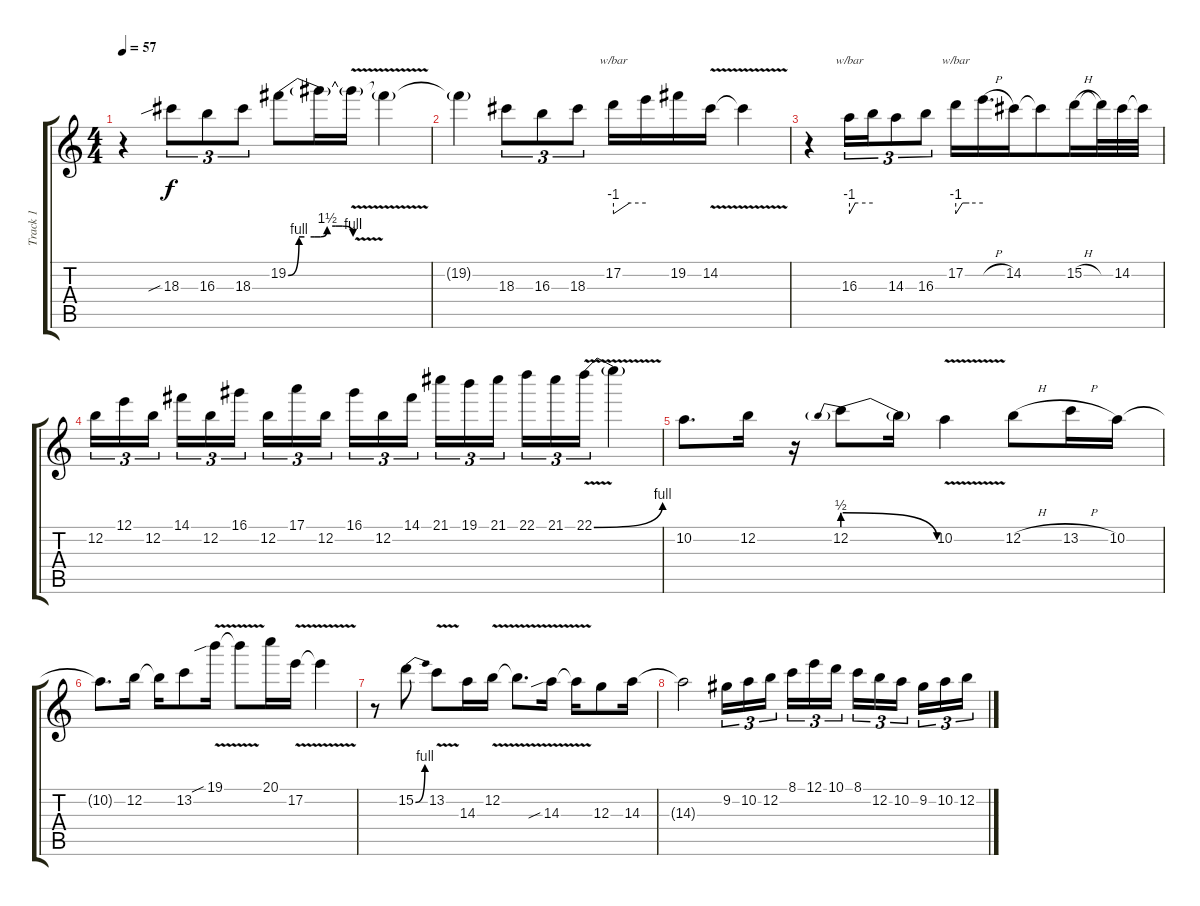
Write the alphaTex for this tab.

\track ("Track 1" "Track 1") {instrument overdrivenguitar}
\staff {score tabs}
\tuning (E4 B3 G3 D3 A2 E2) {hide}
\ts (4 4)
\tempo 57
\clef g2
\ks c
r.4{dy f} 18.3{sib}.8{tu (3 2)} 16.3.8{tu (3 2)} 18.3.8{tu (3 2)} 19.2{be (custom 0 0 10 4 15 4 24 4 30 4 36 6 44 6 50 6 60 4)}.8 19.2{t}.16 19.2{v t}.16 19.2{t}.4 |
19.2{t}.4 18.3.8{tu (3 2)} 16.3.8{tu (3 2)} 18.3.8{tu (3 2)} 17.2.16{tbe (custom default 0 -4 30 0 60 0)} 17.2{t}.16 19.2.16 14.2{v}.16 14.2{t}.4 |
r.4 16.3.16{tu (3 2) tbe (custom default 0 -4 15 0 60 0)} 16.3{t}.16{tu (3 2)} 14.3.8{tu (3 2)} 16.3.8{tu (3 2)} 17.2.16{tbe (custom default 0 -4 15 0 30 0 60 0)} 17.2{h t}.16{d} 14.2.16 14.2{t}.8{beam merge} 15.2{h}.16 15.2{t}.32 14.2.32 14.2{t}.32 |
12.2.16{tu (3 2)} 12.1.16{tu (3 2)} 12.2.16{tu (3 2)} 14.1.16{tu (3 2)} 12.2.16{tu (3 2)} 16.1.16{tu (3 2)} 12.2.16{tu (3 2)} 17.1.16{tu (3 2)} 12.2.16{tu (3 2)} 16.1.16{tu (3 2)} 12.2.16{tu (3 2)} 14.1.16{tu (3 2)} 21.1.16{tu (3 2)} 19.1.16{tu (3 2)} 21.1.16{tu (3 2)} 22.1.16{tu (3 2)} 21.1.16{tu (3 2)} 22.1{be (bend 0 0 60 4) v}.16{tu (3 2)} 22.1{t}.4 |
10.2.8{d} 12.2.16 r.16 12.2{be (prebendrelease 0 2 60 0)}.8 12.2{t}.16 10.2{v}.4 12.2{h}.8 13.2{h}.16 10.2.16 |
10.2{t}.8{d} 12.2.16 12.2{t}.16 13.2.8 19.1{v sib}.16 19.1{t}.8 20.1.16 17.2{v}.16 17.2{t}.4 |
r.8 15.2{be (bend 0 0 60 4)}.8 13.2{v}.8 14.3.16 12.2{v}.16 12.2{t}.8{d} 14.3{v sib}.16{beam split} 14.3{t}.16{beam merge} 12.3.8 14.3.16 |
14.3{t}.2 9.2.16{tu (3 2)} 10.2.16{tu (3 2)} 12.2.16{tu (3 2)} 8.1.16{tu (3 2)} 12.1.16{tu (3 2)} 10.1.16{tu (3 2)} 8.1.16{tu (3 2)} 12.2.16{tu (3 2)} 10.2.16{tu (3 2)} 9.2.16{tu (3 2)} 10.2.16{tu (3 2)} 12.2.16{tu (3 2)}
